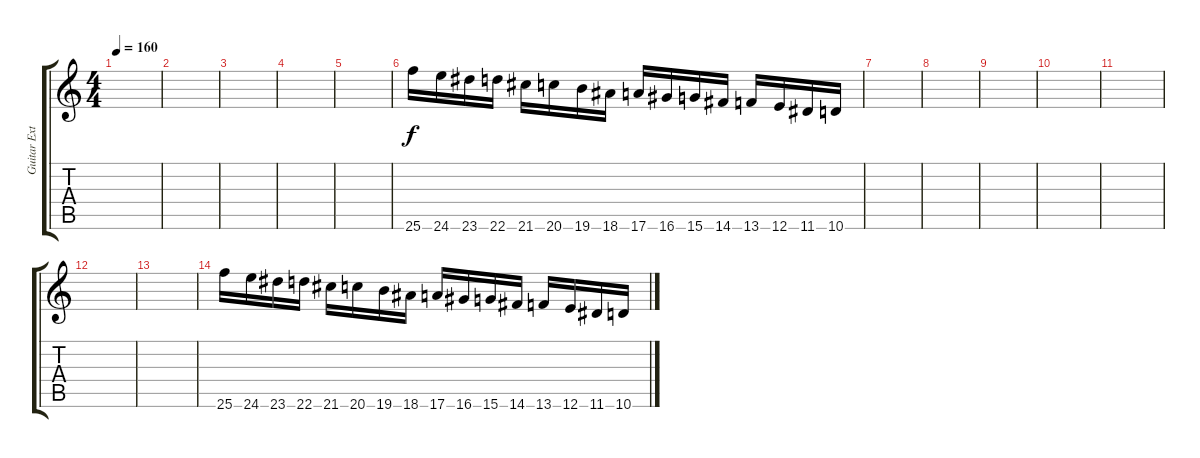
\track ("Guitar Extra" "Guitar Ext") {instrument distortionguitar}
\staff {score tabs}
\tuning (E4 B3 G3 D3 A2 E2) {hide}
\ts (4 4)
\tempo 160
\clef g2
\ks c
|
|
|
|
|
25.6.16 24.6.16 23.6.16 22.6.16 21.6.16 20.6.16 19.6.16 18.6.16 17.6.16 16.6.16 15.6.16 14.6.16 13.6.16 12.6.16 11.6.16 10.6.16 |
|
|
|
|
|
|
|
25.6.16 24.6.16 23.6.16 22.6.16 21.6.16 20.6.16 19.6.16 18.6.16 17.6.16 16.6.16 15.6.16 14.6.16 13.6.16 12.6.16 11.6.16 10.6.16
